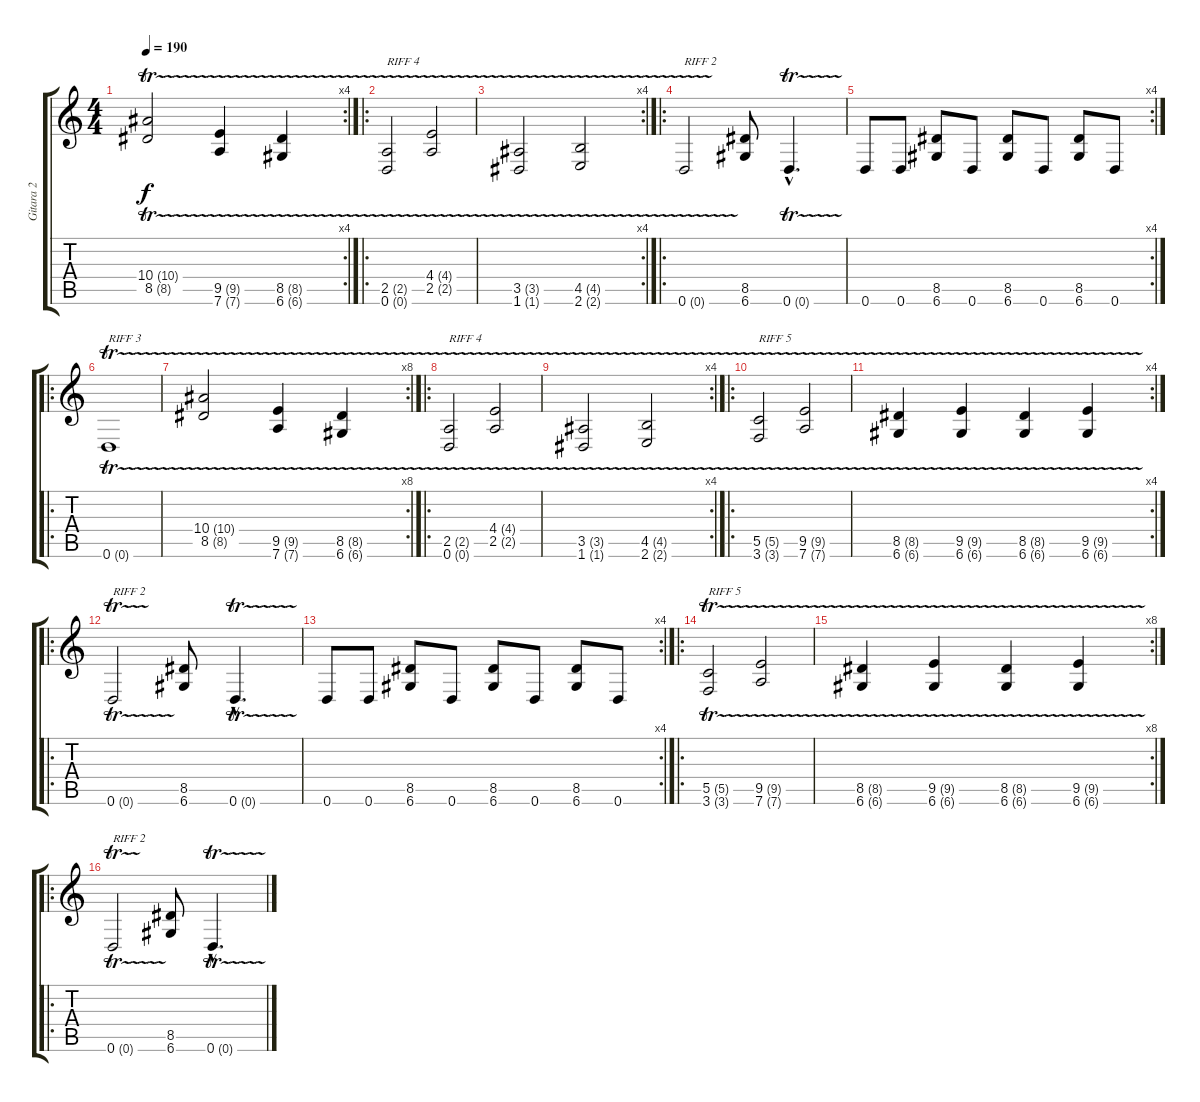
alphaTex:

\track ("Gitara 2" "Gitara 2") {instrument distortionguitar}
\staff {score tabs}
\tuning (D4 A3 F3 C3 G2 D2) {hide}
\rc 4
\ts (4 4)
\tempo 190
\clef g2
\ks c
(10.4{tr (10 16)} 8.5{tr (8 16)}).2{dy f} (9.5{tr (9 16)} 7.6{tr (7 16)}).4 (8.5{tr (8 16)} 6.6{tr (6 16)}).4 |
\ro
(2.5{tr (2 16)} 0.6{tr (0 16)}).2{txt "RIFF 4"} (4.4{tr (4 16)} 2.5{tr (2 16)}).2 |
\rc 4
(3.5{tr (3 16)} 1.6{tr (1 16)}).2 (4.5{tr (4 16)} 2.6{tr (2 16)}).2 |
\ro
0.6{tr (0 16)}.2{txt "RIFF 2"} (8.5 6.6).8 0.6{tr (0 16) hac}.4{d} |
\rc 4
0.6.8 0.6.8 (8.5 6.6).8 0.6.8 (8.5 6.6).8 0.6.8 (8.5 6.6).8 0.6.8 |
\ro
0.6{tr (0 16)}.1{txt "RIFF 3"} |
\rc 8
(10.4{tr (10 16)} 8.5{tr (8 16)}).2 (9.5{tr (9 16)} 7.6{tr (7 16)}).4 (8.5{tr (8 16)} 6.6{tr (6 16)}).4 |
\ro
(2.5{tr (2 16)} 0.6{tr (0 16)}).2{txt "RIFF 4"} (4.4{tr (4 16)} 2.5{tr (2 16)}).2 |
\rc 4
(3.5{tr (3 16)} 1.6{tr (1 16)}).2 (4.5{tr (4 16)} 2.6{tr (2 16)}).2 |
\ro
(5.5{tr (5 16)} 3.6{tr (3 16)}).2{txt "RIFF 5"} (9.5{tr (9 16)} 7.6{tr (7 16)}).2 |
\rc 4
(8.5{tr (8 16)} 6.6{tr (6 16)}).4 (9.5{tr (9 16)} 6.6{tr (6 16)}).4 (8.5{tr (8 16)} 6.6{tr (6 16)}).4 (9.5{tr (9 16)} 6.6{tr (6 16)}).4 |
\ro
0.6{tr (0 16)}.2{txt "RIFF 2"} (8.5 6.6).8 0.6{tr (0 16) hac}.4{d} |
\rc 4
0.6.8 0.6.8 (8.5 6.6).8 0.6.8 (8.5 6.6).8 0.6.8 (8.5 6.6).8 0.6.8 |
\ro
(5.5{tr (5 16)} 3.6{tr (3 16)}).2{txt "RIFF 5"} (9.5{tr (9 16)} 7.6{tr (7 16)}).2 |
\rc 8
(8.5{tr (8 16)} 6.6{tr (6 16)}).4 (9.5{tr (9 16)} 6.6{tr (6 16)}).4 (8.5{tr (8 16)} 6.6{tr (6 16)}).4 (9.5{tr (9 16)} 6.6{tr (6 16)}).4 |
\ro
0.6{tr (0 16)}.2{txt "RIFF 2"} (8.5 6.6).8 0.6{tr (0 16) hac}.4{d}
